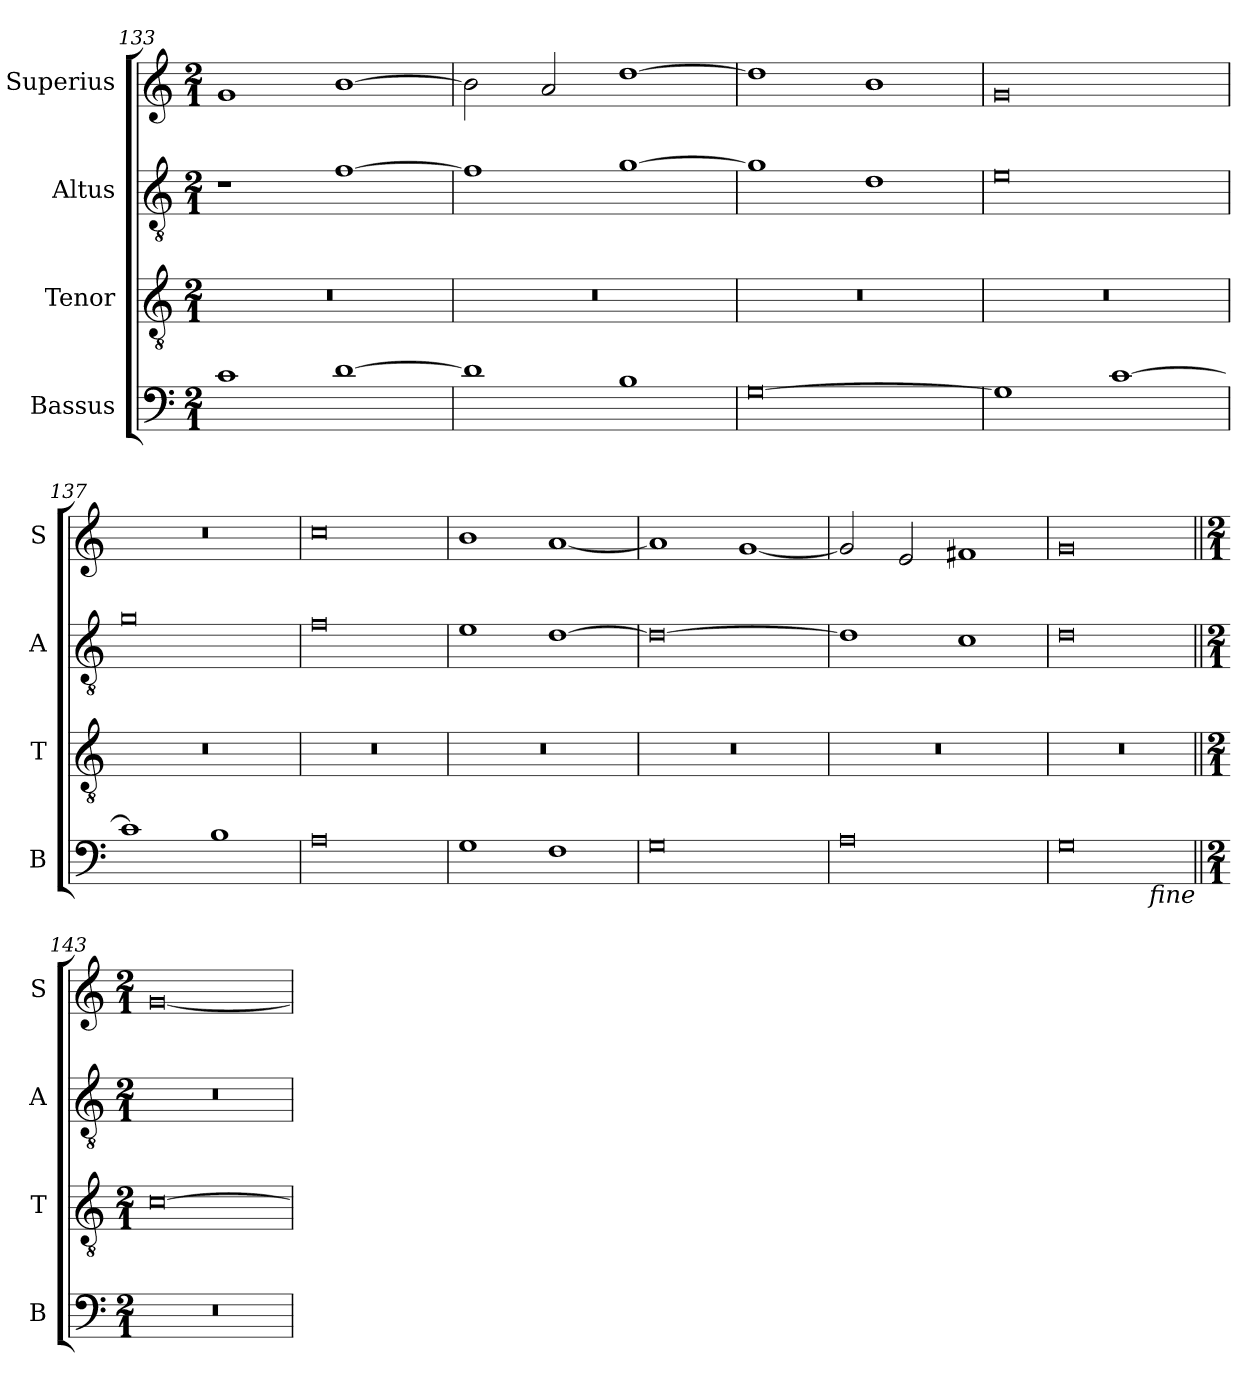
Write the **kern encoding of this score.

**kern	**kern	**kern	**kern
*part4	*part3	*part2	*part1
*staff4	*staff3	*staff2	*staff1
*I"Bassus	*I"Tenor	*I"Altus	*I"Superius
*I'B	*I'T	*I'A	*I'S
*clefF4	*clefGv2	*clefGv2	*clefG2
*k[]	*k[]	*k[]	*k[]
*M2/1	*M2/1	*M2/1	*M2/1
=133	=133	=133	=133
1c	0r	1r	1g
[1d	.	[1f	[1b
=134	=134	=134	=134
1d]	0r	1f]	2b\]
.	.	.	2a/
1B	.	[1g	[1dd
=135	=135	=135	=135
[0G	0r	1g]	1dd]
.	.	1d	1b
=136	=136	=136	=136
1G]	0r	0e	0g
[1c	.	.	.
=137	=137	=137	=137
1c]	0r	0g	0r
1B	.	.	.
=138	=138	=138	=138
0A	0r	0f	0cc
=139	=139	=139	=139
1G	0r	1e	1b
1F	.	[1d	[1a
=140	=140	=140	=140
0G	0r	0d_	1a]
.	.	.	[1g
=141	=141	=141	=141
0A	0r	1d]	2g/]
.	.	.	2e/
.	.	1c	1f#X
=142	=142	=142	=142
0G	0r	0d	0g
!LO:TX:b:i:rj:t=fine	!	!	!
!!LO:LB:g=z
=143||	=143||	=143||	=143||
*M2/1	*M2/1	*M2/1	*M2/1
0r	[0c	0r	[0g
=	=	=	=
*-	*-	*-	*-
